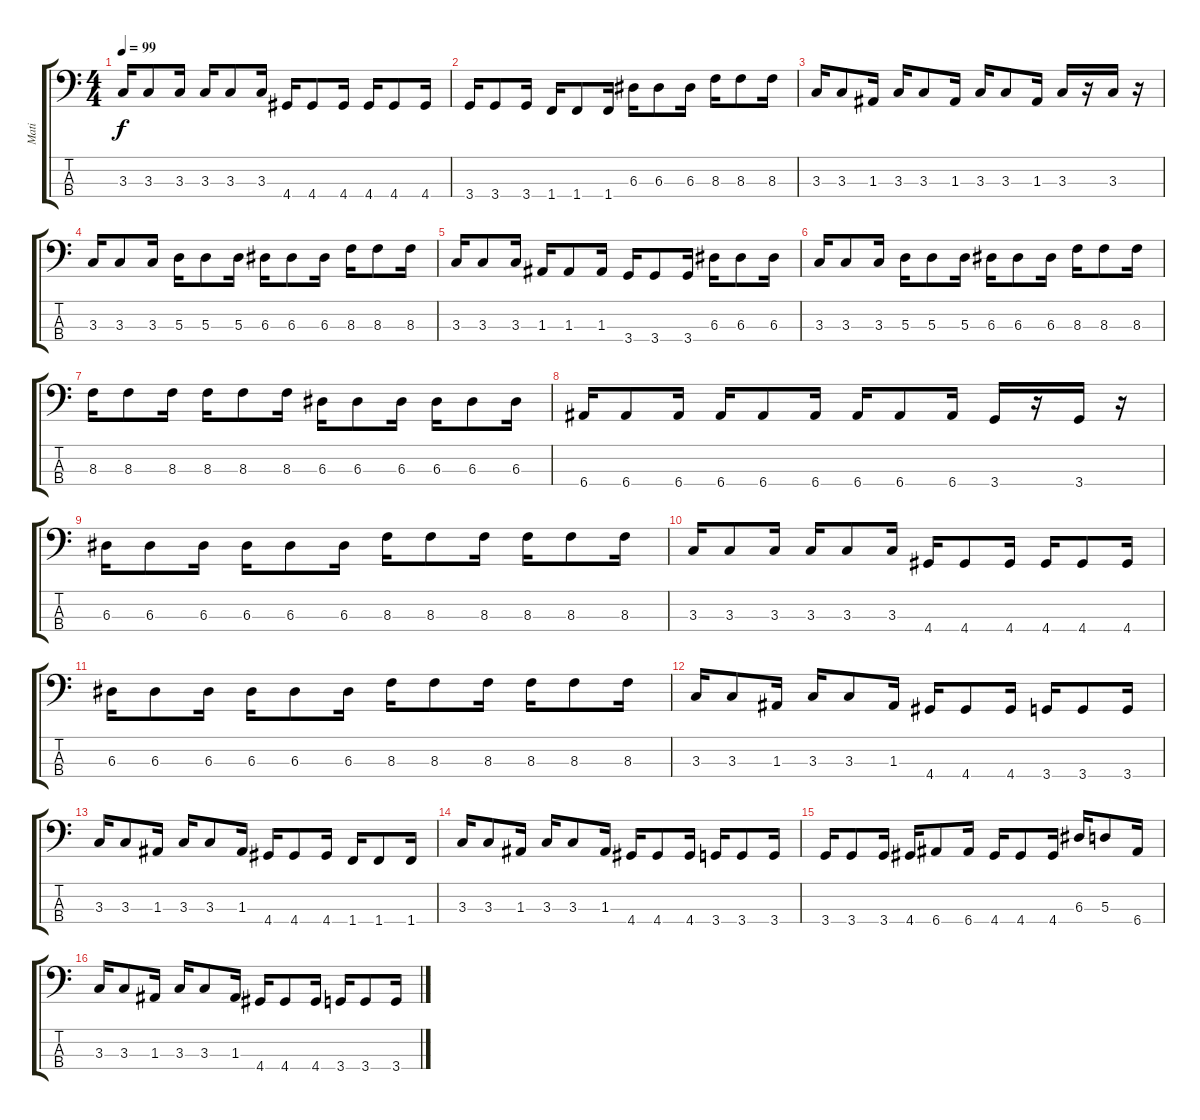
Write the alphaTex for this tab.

\track ("Mati" "Mati") {instrument electricbasspick}
\staff {score tabs}
\tuning (G2 D2 A1 E1) {hide}
\ts (4 4)
\tempo 99
\clef f4
\ks c
3.3.16{dy f} 3.3.8 3.3.16 3.3.16 3.3.8 3.3.16 4.4.16 4.4.8 4.4.16 4.4.16 4.4.8 4.4.16 |
3.4.16 3.4.8 3.4.16 1.4.16 1.4.8 1.4.16 6.3.16 6.3.8 6.3.16 8.3.16 8.3.8 8.3.16 |
3.3.16 3.3.8 1.3.16 3.3.16 3.3.8 1.3.16 3.3.16 3.3.8 1.3.16 3.3.16 r.16 3.3.16 r.16 |
3.3.16 3.3.8 3.3.16 5.3.16 5.3.8 5.3.16 6.3.16 6.3.8 6.3.16 8.3.16 8.3.8 8.3.16 |
3.3.16 3.3.8 3.3.16 1.3.16 1.3.8 1.3.16 3.4.16 3.4.8 3.4.16 6.3.16 6.3.8 6.3.16 |
3.3.16 3.3.8 3.3.16 5.3.16 5.3.8 5.3.16 6.3.16 6.3.8 6.3.16 8.3.16 8.3.8 8.3.16 |
8.3.16 8.3.8 8.3.16 8.3.16 8.3.8 8.3.16 6.3.16 6.3.8 6.3.16 6.3.16 6.3.8 6.3.16 |
6.4.16 6.4.8 6.4.16 6.4.16 6.4.8 6.4.16 6.4.16 6.4.8 6.4.16 3.4.16 r.16 3.4.16 r.16 |
6.3.16 6.3.8 6.3.16 6.3.16 6.3.8 6.3.16 8.3.16 8.3.8 8.3.16 8.3.16 8.3.8 8.3.16 |
3.3.16 3.3.8 3.3.16 3.3.16 3.3.8 3.3.16 4.4.16 4.4.8 4.4.16 4.4.16 4.4.8 4.4.16 |
6.3.16 6.3.8 6.3.16 6.3.16 6.3.8 6.3.16 8.3.16 8.3.8 8.3.16 8.3.16 8.3.8 8.3.16 |
3.3.16 3.3.8 1.3.16 3.3.16 3.3.8 1.3.16 4.4.16 4.4.8 4.4.16 3.4.16 3.4.8 3.4.16 |
3.3.16 3.3.8 1.3.16 3.3.16 3.3.8 1.3.16 4.4.16 4.4.8 4.4.16 1.4.16 1.4.8 1.4.16 |
3.3.16 3.3.8 1.3.16 3.3.16 3.3.8 1.3.16 4.4.16 4.4.8 4.4.16 3.4.16 3.4.8 3.4.16 |
3.4.16 3.4.8 3.4.16 4.4.16 6.4.8 6.4.16 4.4.16 4.4.8 4.4.16 6.3.16 5.3.8 6.4.16 |
3.3.16 3.3.8 1.3.16 3.3.16 3.3.8 1.3.16 4.4.16 4.4.8 4.4.16 3.4.16 3.4.8 3.4.16
